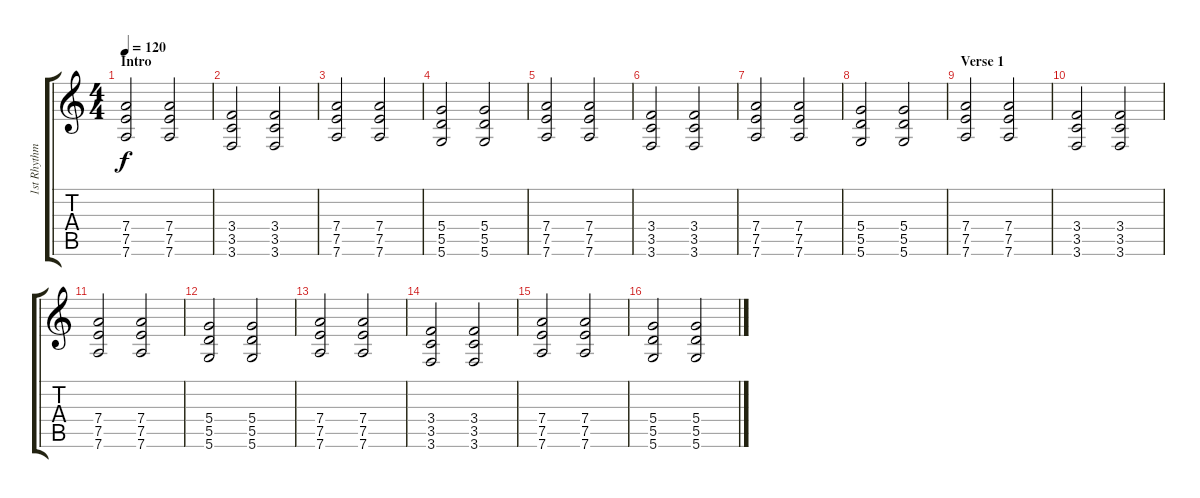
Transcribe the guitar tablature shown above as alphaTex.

\track ("1st Rhythm Acoustic Guitar (nylon)" "1st Rhythm") {instrument acousticguitarnylon}
\staff {score tabs}
\tuning (E4 B3 G3 D3 A2 D2) {hide}
\ts (4 4)
\section ("" "Intro")
\tempo 120
\clef g2
\ks c
(7.4 7.5 7.6).2{dy f instrument acousticguitarnylon} (7.4 7.5 7.6).2 |
(3.4 3.5 3.6).2 (3.4 3.5 3.6).2 |
(7.4 7.5 7.6).2 (7.4 7.5 7.6).2 |
(5.4 5.5 5.6).2 (5.4 5.5 5.6).2 |
(7.4 7.5 7.6).2 (7.4 7.5 7.6).2 |
(3.4 3.5 3.6).2 (3.4 3.5 3.6).2 |
(7.4 7.5 7.6).2 (7.4 7.5 7.6).2 |
(5.4 5.5 5.6).2 (5.4 5.5 5.6).2 |
\section ("" "Verse 1")
(7.4 7.5 7.6).2 (7.4 7.5 7.6).2 |
(3.4 3.5 3.6).2 (3.4 3.5 3.6).2 |
(7.4 7.5 7.6).2 (7.4 7.5 7.6).2 |
(5.4 5.5 5.6).2 (5.4 5.5 5.6).2 |
(7.4 7.5 7.6).2 (7.4 7.5 7.6).2 |
(3.4 3.5 3.6).2 (3.4 3.5 3.6).2 |
(7.4 7.5 7.6).2 (7.4 7.5 7.6).2 |
(5.4 5.5 5.6).2 (5.4 5.5 5.6).2
